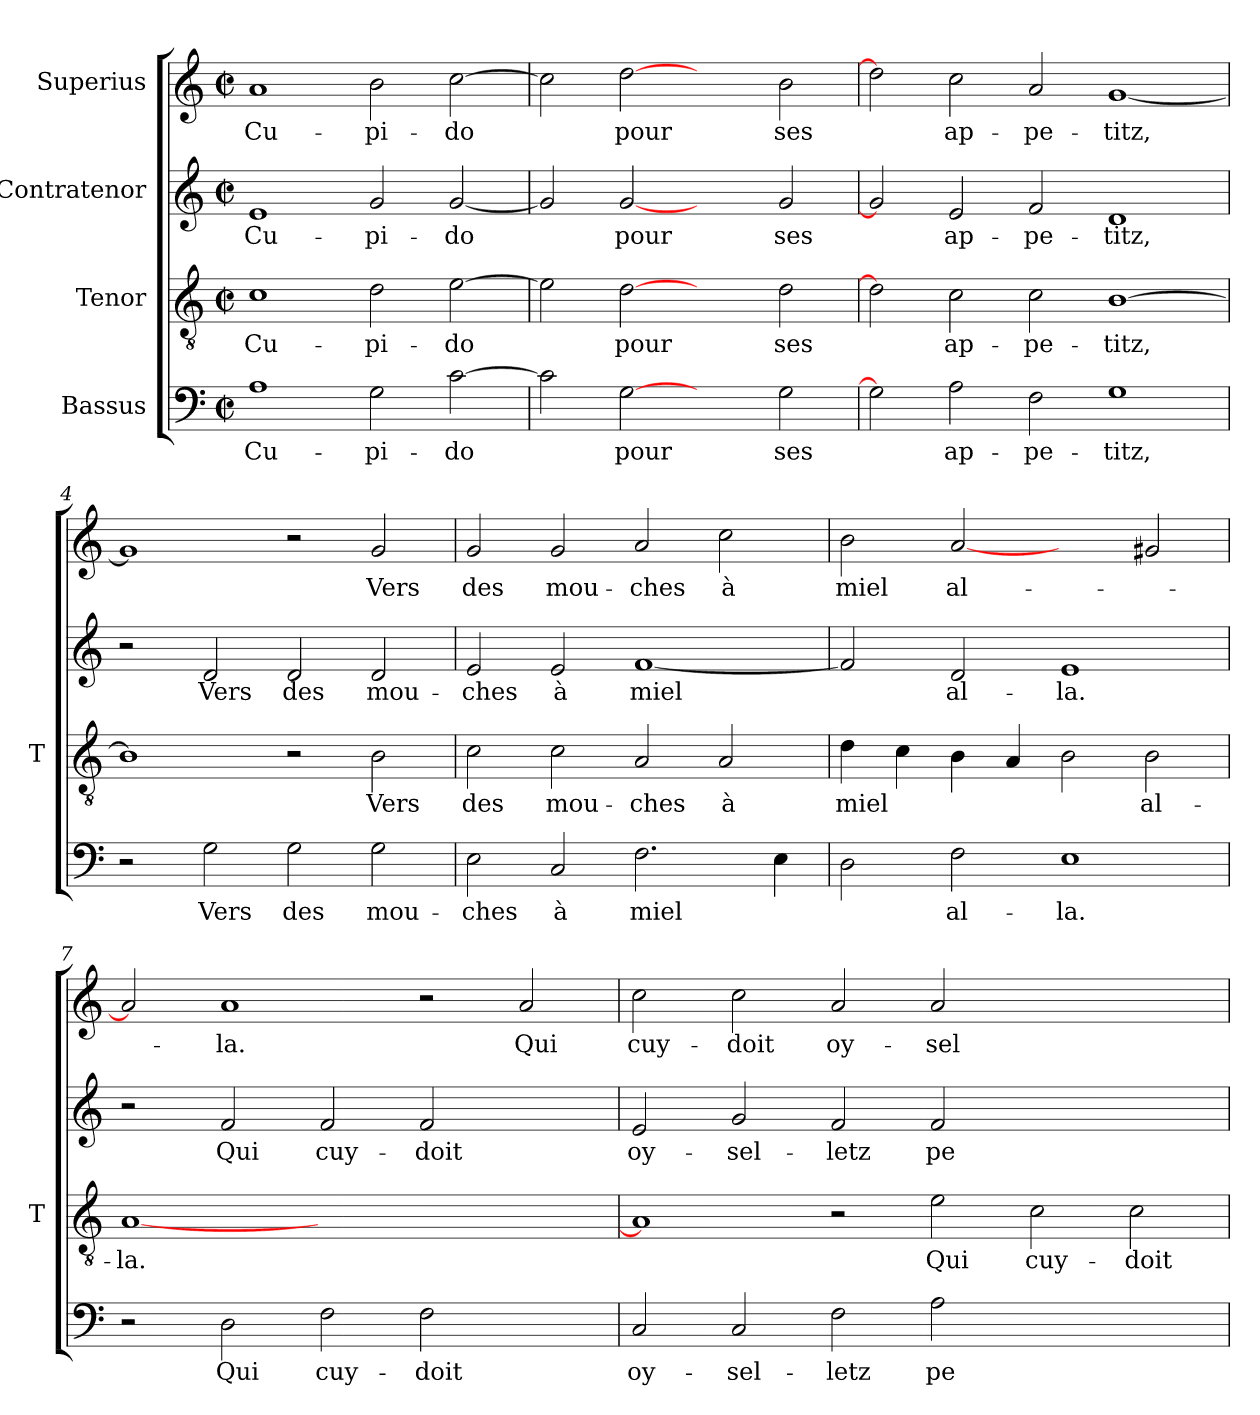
**kern	**text	**kern	**text	**kern	**text	**kern	**text
*part4	*part4	*part3	*part3	*part2	*part2	*part1	*part1
*staff4	*staff4	*staff3	*staff3	*staff2	*staff2	*staff1	*staff1
*I"Bassus	*	*I"Tenor	*	*I"Contratenor	*	*I"Superius	*
*	*	*I'T	*	*	*	*	*
*clefF4	*	*clefGv2	*	*clefG2	*	*clefG2	*
*k[]	*	*k[]	*	*k[]	*	*k[]	*
*C:	*	*C:	*	*C:	*	*C:	*
*M2/2	*	*M2/2	*	*M2/2	*	*M2/2	*
*met(c|)	*	*met(c|)	*	*met(c|)	*	*met(c|)	*
=1	=1	=1	=1	=1	=1	=1	=1
1A	Cu-	1c	Cu-	1e	Cu-	1a	Cu-
2G	pi-	2d	pi-	2g	pi-	2b	pi-
[2c	-do	[2e	-do	[2g	-do	[2cc	-do
=2	=2	=2	=2	=2	=2	=2	=2
2c]	.	2e]	.	2g]	.	2cc]	.
[2G	-pour	[2d	-pour	[2g	-pour	[2dd	-pour
2ryy	.	2ryy	.	2ryy	.	2ryy	.
2G	-ses	2d	-ses	2g	-ses	2b	-ses
=3	=3	=3	=3	=3	=3	=3	=3
2G]	.	2d]	.	2g]	.	2dd]	.
2A	ap-	2c	ap-	2e	ap-	2cc	ap-
2F	pe-	2c	pe-	2f	pe-	2a	pe-
1G	-titz,	[1B	-titz,	1d	-titz,	[1g	-titz,
=4	=4	=4	=4	=4	=4	=4	=4
2r	.	1B]	.	2r	.	1g]	.
2G	-Vers	.	.	2d	-Vers	.	.
2G	-des	2r	.	2d	-des	2r	.
2G	mou-	2B	-Vers	2d	mou-	2g	-Vers
=5	=5	=5	=5	=5	=5	=5	=5
2E	-ches	2c	-des	2e	-ches	2g	-des
2C	-à	2c	mou-	2e	-à	2g	mou-
2.F	-miel	2A	-ches	[1f	-miel	2a	-ches
.	.	2A	-à	.	.	2cc	-à
4E	.	.	.	.	.	.	.
!!LO:LB:g=z
=6	=6	=6	=6	=6	=6	=6	=6
2D	.	4d	-miel	2f]	.	2b	-miel
.	.	4c	.	.	.	.	.
2F	al-	4B	.	2d	al-	[2a	al-
.	.	4A	.	.	.	.	.
1E	-la.	2B	.	1e	-la.	2ryy	.
.	.	2B	al-	.	.	2g#X	.
=7	=7	=7	=7	=7	=7	=7	=7
2r	.	[1A	-la.	2r	.	2a]	.
2D	-Qui	.	.	2f	-Qui	1a	-la.
2F	cuy-	1.ryy	.	2f	cuy-	.	.
2F	-doit	.	.	2f	-doit	2r	.
2ryy	.	.	.	2ryy	.	2a	-Qui
=8	=8	=8	=8	=8	=8	=8	=8
2C	oy-	1A]	.	2e	oy-	2cc	cuy-
2C	sel-	.	.	2g	sel-	2cc	-doit
2F	-letz	2r	.	2f	-letz	2a	oy-
2A	pe-	2e	-Qui	2f	pe-	2a	sel-
1ryy	.	2c	cuy-	1ryy	.	1ryy	.
.	.	2c	-doit	.	.	.	.
=	=	=	=	=	=	=	=
*-	*-	*-	*-	*-	*-	*-	*-
